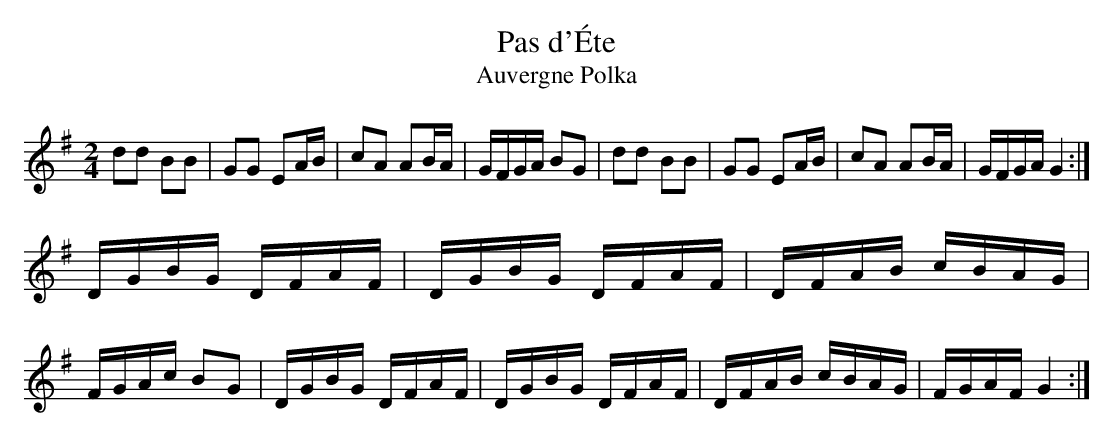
X:1
T:Pas d'Éte
T:Auvergne Polka
L:1/8
M:2/4
K:G major
dd BB|GG EA/B/|cA AB/A/|G/F/G/A/ BG| \
dd BB|GG EA/B/|cA AB/A/|G/F/G/A/ G2:|
L:1/16
DGBG DFAF|DGBG DFAF|DFAB cBAG|FGAc B2G2| \
DGBG DFAF|DGBG DFAF|DFAB cBAG|FGAF G4:|
